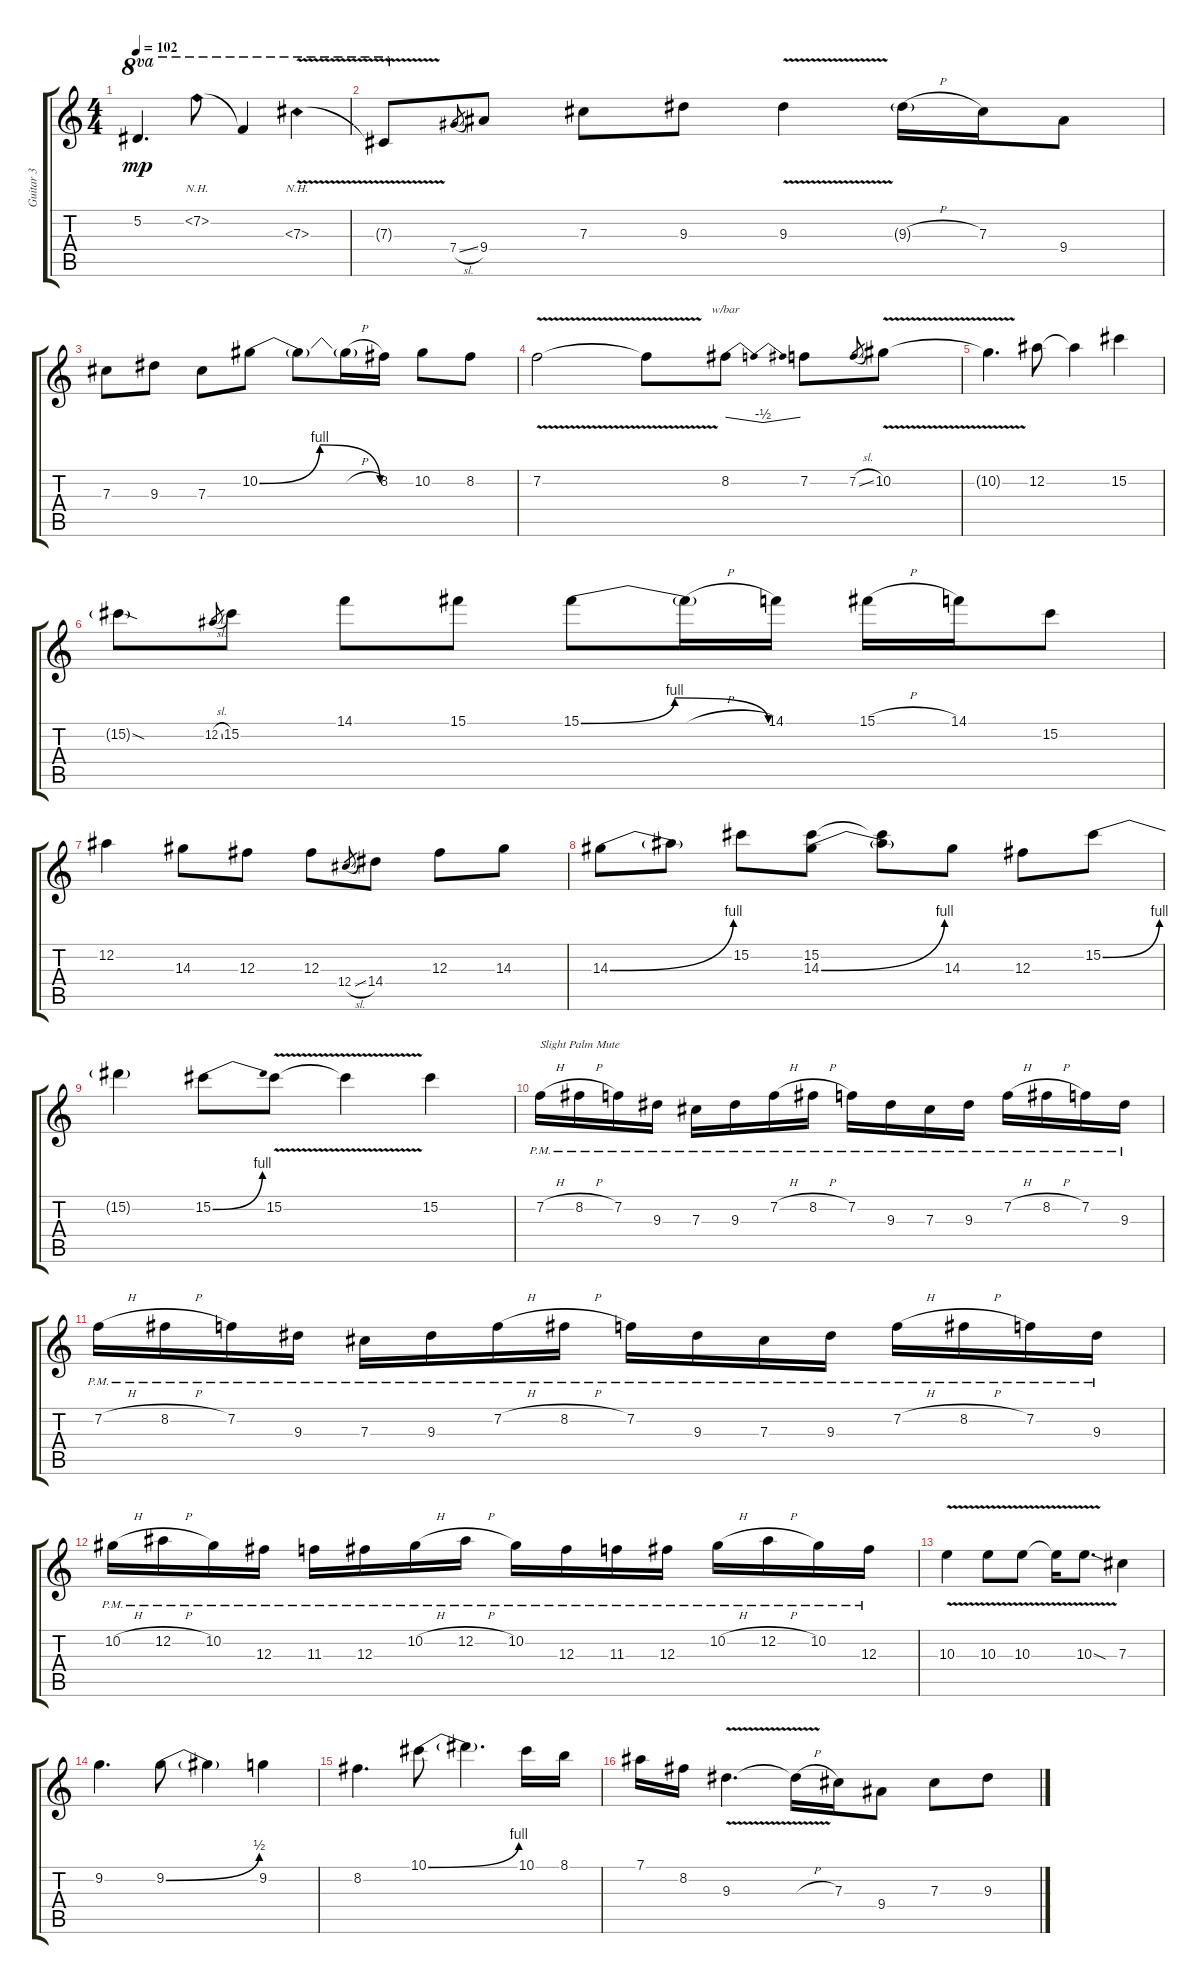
\track ("Guitar 3" "Guitar 3") {instrument distortionguitar}
\staff {score tabs}
\tuning (Eb4 Bb3 Gb3 Db3 Ab2 Eb2) {hide}
\ts (4 4)
\tempo 102
\clef g2
\ks c
5.2{t}.4{d ot 8va dy mp} 7.2{nh}.8{ot 8va} 7.2{t}.4{ot 8va} 7.3{nh v}.4{ot 8va} |
7.3{t}.8{ot 8va} 7.4{sl}.8{gr} 9.4.8 7.3.8 9.3.8 9.3{v}.4 9.3{h g}.16 7.3.16 9.4.8 |
7.3.8 9.3.8 7.3.8 10.2{be (bendrelease 0 0 8 4 8 4 60 0)}.8 10.2{t}.8 10.2{h t}.16 8.2.16 10.2.8 8.2.8 |
7.2{v}.2 7.2{t}.8 8.2.8{tbe (dip default 0 0 30 -2 60 0)} 7.2.8 7.2{sl}.8{gr} 10.2{v}.8 |
10.2{t}.4{d} 12.2.8 12.2{t}.4 15.2.4 |
15.2{sod g}.8 12.2{sl}.8{gr} 15.2.8 14.1.8 15.1.8 15.1{be (bendrelease 0 0 10 4 10 4 60 0)}.8 15.1{h t}.16 14.1.16 15.1{h}.16 14.1.16 15.2.8 |
12.2.4 14.3.8 12.3.8 12.3.8 12.4{sl}.8{gr} 14.4.8 12.3.8 14.3.8 |
14.3{be (bend 0 0 60 4)}.8 14.3{t}.8 15.2.8 (15.2 14.3{be (bend 0 0 60 4)}).8 (15.2{t} 14.3{t}).8 14.3.8 12.3.8 15.2{be (bend 0 0 60 4)}.8 |
15.2{t}.4 15.2{be (bend 0 0 60 4)}.8 15.2{v}.8 15.2{t}.4 15.2.4 |
7.2{h pm}.16{txt "Slight Palm Mute"} 8.2{h pm}.16 7.2{pm}.16 9.3{pm}.16 7.3{pm}.16 9.3{pm}.16 7.2{h pm}.16 8.2{h pm}.16 7.2{pm}.16 9.3{pm}.16 7.3{pm}.16 9.3{pm}.16 7.2{h pm}.16 8.2{h pm}.16 7.2{pm}.16 9.3{pm}.16 |
7.2{h pm}.16 8.2{h pm}.16 7.2{pm}.16 9.3{pm}.16 7.3{pm}.16 9.3{pm}.16 7.2{h pm}.16 8.2{h pm}.16 7.2{pm}.16 9.3{pm}.16 7.3{pm}.16 9.3{pm}.16 7.2{h pm}.16 8.2{h pm}.16 7.2{pm}.16 9.3{pm}.16 |
10.2{h pm}.16 12.2{h pm}.16 10.2{pm}.16 12.3{pm}.16 11.3{pm}.16 12.3{pm}.16 10.2{h pm}.16 12.2{h pm}.16 10.2{pm}.16 12.3{pm}.16 11.3{pm}.16 12.3{pm}.16 10.2{h pm}.16 12.2{h pm}.16 10.2{pm}.16 12.3{pm}.16 |
10.3{v}.4 10.3{v}.8 10.3{v}.8 10.3{t}.16 10.3{v sod}.8{d} 7.3.4 |
9.2.4{d} 9.2{be (bend 0 0 60 2)}.8 9.2{t}.4 9.2.4 |
8.2.4{d} 10.1{be (bend 0 0 60 4)}.8 10.1{t}.4{d} 10.1.16 8.1.16 |
7.1.16 8.2.16 9.3{v}.4{d} 9.3{h t}.16 7.3.16 9.4.8 7.3.8 9.3.8
